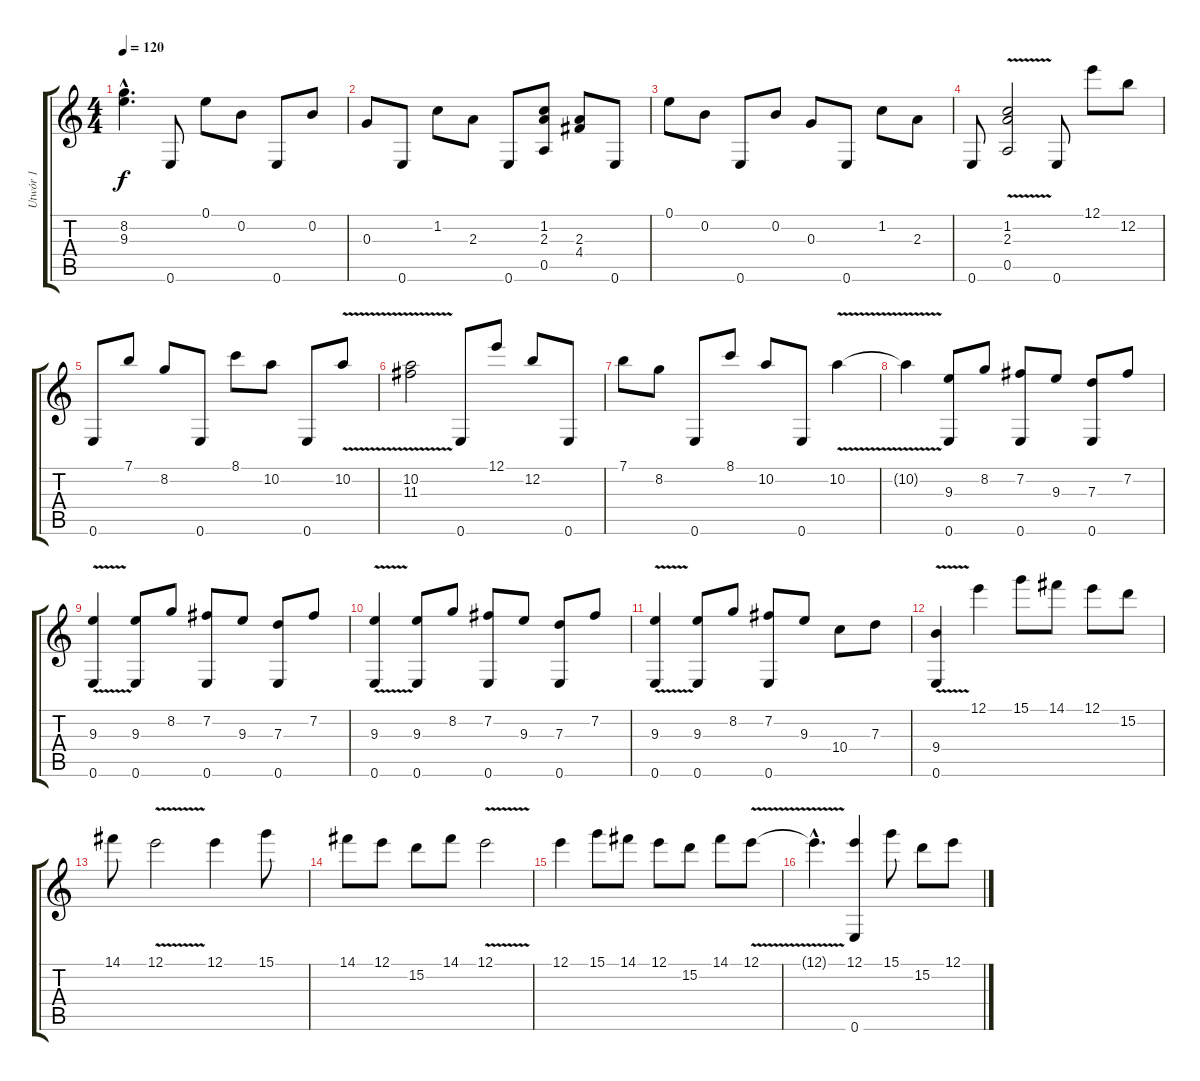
\track ("Utwór 1" "Utwór 1") {instrument acousticguitarnylon}
\staff {score tabs}
\tuning (E4 B3 G3 D3 A2 E2) {hide}
\ts (4 4)
\tempo 120
\clef g2
\ks c
(8.2{hac t} 9.3{hac t}).4{d dy f} 0.6.8 0.1.8 0.2.8 0.6.8 0.2.8 |
0.3.8 0.6.8 1.2.8 2.3.8 0.6.8 (1.2 2.3 0.5).8 (2.3 4.4).8 0.6.8 |
0.1.8 0.2.8 0.6.8 0.2.8 0.3.8 0.6.8 1.2.8 2.3.8 |
0.6.8 (1.2{v} 2.3{v} 0.5{v}).2 0.6.8 12.1.8 12.2.8 |
0.6.8 7.1.8 8.2.8 0.6.8 8.1.8 10.2.8 0.6.8 10.2{v}.8 |
(10.2{v} 11.3{v}).2 0.6.8 12.1.8 12.2.8 0.6.8 |
7.1.8 8.2.8 0.6.8 8.1.8 10.2.8 0.6.8 10.2{v}.4 |
10.2{t}.4 (9.3 0.6).8 8.2.8 (7.2 0.6).8 9.3.8 (7.3 0.6).8 7.2.8 |
(9.3{v} 0.6).4 (9.3 0.6).8 8.2.8 (7.2 0.6).8 9.3.8 (7.3 0.6).8 7.2.8 |
(9.3{v} 0.6).4 (9.3 0.6).8 8.2.8 (7.2 0.6).8 9.3.8 (7.3 0.6).8 7.2.8 |
(9.3{v} 0.6).4 (9.3 0.6).8 8.2.8 (7.2 0.6).8 9.3.8 10.4.8 7.3.8 |
(9.4{v} 0.6).4 12.1.4 15.1.8 14.1.8 12.1.8 15.2.8 |
14.1.8 12.1{v}.2 12.1.4 15.1.8 |
14.1.8 12.1.8 15.2.8 14.1.8 12.1{v}.2 |
12.1.4 15.1.8 14.1.8 12.1.8 15.2.8 14.1.8 12.1{v}.8 |
12.1{hac t}.4{d} (12.1 0.6).4 15.1.8 15.2.8 12.1.8
